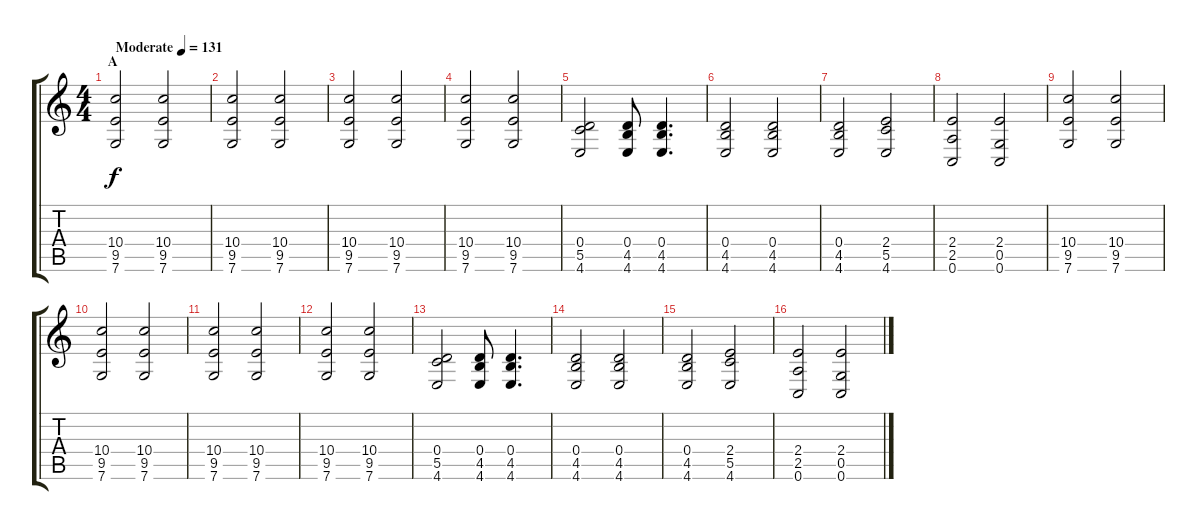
\track "" {instrument overdrivenguitar}
\staff {score tabs}
\tuning (G4 E4 A3 D3 G2 C2) {hide}
\ts (4 4)
\section ("" "A")
\tempo (131 "Moderate")
\clef g2
\ks c
(10.4 9.5 7.6).2{dy f instrument overdrivenguitar} (10.4 9.5 7.6).2 |
(10.4 9.5 7.6).2 (10.4 9.5 7.6).2 |
(10.4 9.5 7.6).2 (10.4 9.5 7.6).2 |
(10.4 9.5 7.6).2 (10.4 9.5 7.6).2 |
(0.4 5.5 4.6).2 (0.4 4.5 4.6).8 (0.4 4.5 4.6).4{d} |
(0.4 4.5 4.6).2 (0.4 4.5 4.6).2 |
(0.4 4.5 4.6).2 (2.4 5.5 4.6).2 |
(2.4 2.5 0.6).2 (2.4 0.5 0.6).2 |
(10.4 9.5 7.6).2 (10.4 9.5 7.6).2 |
(10.4 9.5 7.6).2 (10.4 9.5 7.6).2 |
(10.4 9.5 7.6).2 (10.4 9.5 7.6).2 |
(10.4 9.5 7.6).2 (10.4 9.5 7.6).2 |
(0.4 5.5 4.6).2 (0.4 4.5 4.6).8 (0.4 4.5 4.6).4{d} |
(0.4 4.5 4.6).2 (0.4 4.5 4.6).2 |
(0.4 4.5 4.6).2 (2.4 5.5 4.6).2 |
(2.4 2.5 0.6).2 (2.4 0.5 0.6).2
